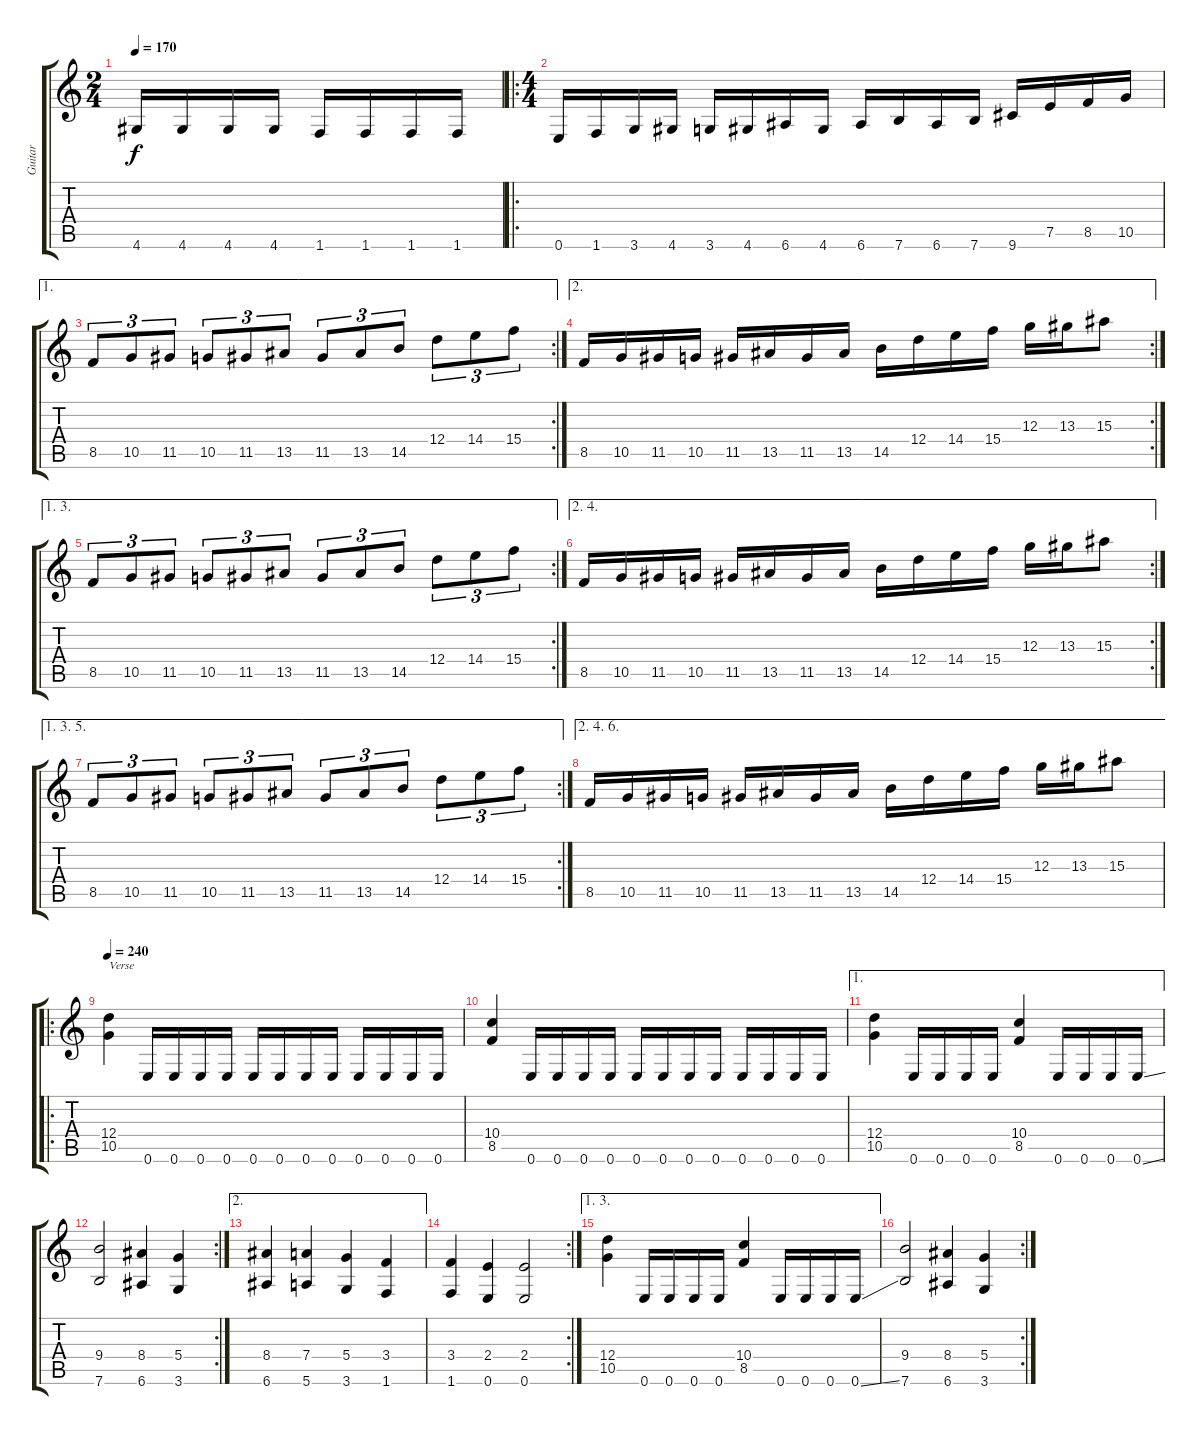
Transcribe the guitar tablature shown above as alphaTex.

\track ("Guitar" "Guitar") {instrument distortionguitar}
\staff {score tabs}
\tuning (E4 B3 G3 D3 A2 E2) {hide}
\ts (2 4)
\tempo 170
\clef g2
\ks c
4.6.16{dy f} 4.6.16 4.6.16 4.6.16 1.6.16 1.6.16 1.6.16 1.6.16 |
\ro
\ts (4 4)
0.6.16 1.6.16 3.6.16 4.6.16 3.6.16 4.6.16 6.6.16 4.6.16 6.6.16 7.6.16 6.6.16 7.6.16 9.6.16 7.5.16 8.5.16 10.5.16 |
\ae 1
\rc 2
8.5.8{tu (3 2)} 10.5.8{tu (3 2)} 11.5.8{tu (3 2)} 10.5.8{tu (3 2)} 11.5.8{tu (3 2)} 13.5.8{tu (3 2)} 11.5.8{tu (3 2)} 13.5.8{tu (3 2)} 14.5.8{tu (3 2)} 12.4.8{tu (3 2)} 14.4.8{tu (3 2)} 15.4.8{tu (3 2)} |
\ae 2
\rc 2
8.5.16 10.5.16 11.5.16 10.5.16 11.5.16 13.5.16 11.5.16 13.5.16 14.5.16 12.4.16 14.4.16 15.4.16 12.3.16 13.3.16 15.3.8 |
\ae (1 3)
\rc 2
8.5.8{tu (3 2)} 10.5.8{tu (3 2)} 11.5.8{tu (3 2)} 10.5.8{tu (3 2)} 11.5.8{tu (3 2)} 13.5.8{tu (3 2)} 11.5.8{tu (3 2)} 13.5.8{tu (3 2)} 14.5.8{tu (3 2)} 12.4.8{tu (3 2)} 14.4.8{tu (3 2)} 15.4.8{tu (3 2)} |
\ae (2 4)
\rc 2
8.5.16 10.5.16 11.5.16 10.5.16 11.5.16 13.5.16 11.5.16 13.5.16 14.5.16 12.4.16 14.4.16 15.4.16 12.3.16 13.3.16 15.3.8 |
\ae (1 3 5)
\rc 2
8.5.8{tu (3 2)} 10.5.8{tu (3 2)} 11.5.8{tu (3 2)} 10.5.8{tu (3 2)} 11.5.8{tu (3 2)} 13.5.8{tu (3 2)} 11.5.8{tu (3 2)} 13.5.8{tu (3 2)} 14.5.8{tu (3 2)} 12.4.8{tu (3 2)} 14.4.8{tu (3 2)} 15.4.8{tu (3 2)} |
\ae (2 4 6)
8.5.16 10.5.16 11.5.16 10.5.16 11.5.16 13.5.16 11.5.16 13.5.16 14.5.16 12.4.16 14.4.16 15.4.16 12.3.16 13.3.16 15.3.8 |
\ro
\tempo 240
(12.4 10.5).4{txt "Verse"} 0.6.16 0.6.16 0.6.16 0.6.16 0.6.16 0.6.16 0.6.16 0.6.16 0.6.16 0.6.16 0.6.16 0.6.16 |
(10.4 8.5).4 0.6.16 0.6.16 0.6.16 0.6.16 0.6.16 0.6.16 0.6.16 0.6.16 0.6.16 0.6.16 0.6.16 0.6.16 |
\ae 1
(12.4 10.5).4 0.6.16 0.6.16 0.6.16 0.6.16 (10.4 8.5).4 0.6.16 0.6.16 0.6.16 0.6{ss}.16 |
\rc 2
(9.4 7.6).2 (8.4 6.6).4 (5.4 3.6).4 |
\ae 2
(8.4 6.6).4 (7.4 5.6).4 (5.4 3.6).4 (3.4 1.6).4 |
\rc 2
(3.4 1.6).4 (2.4 0.6).4 (2.4 0.6).2 |
\ae (1 3)
(12.4 10.5).4 0.6.16 0.6.16 0.6.16 0.6.16 (10.4 8.5).4 0.6.16 0.6.16 0.6.16 0.6{ss}.16 |
\rc 2
(9.4 7.6).2 (8.4 6.6).4 (5.4 3.6).4
